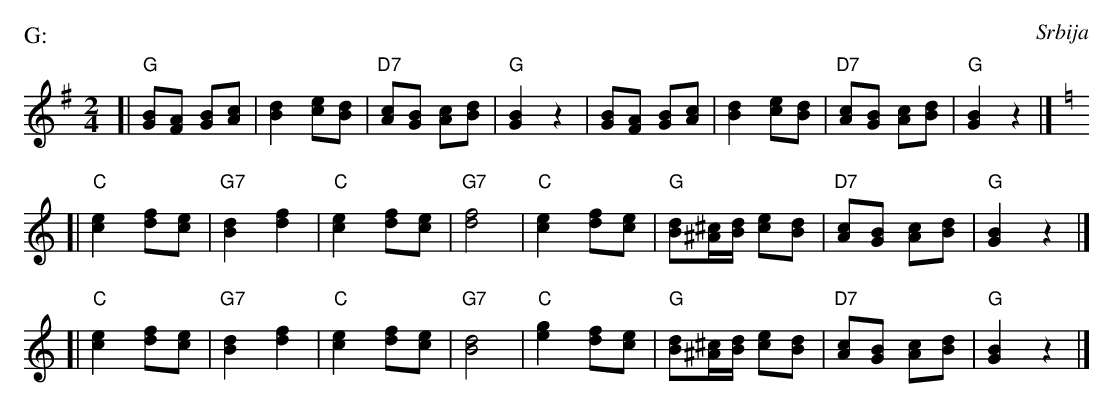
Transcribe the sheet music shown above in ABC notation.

X:1
P: Nataljino Kolo
O: Srbija
M: 2/4
L: 1/8
P: G:
K: G
[| "G"[BG][AF] [BG][cA] | [d2B2] [ec][dB] | "D7"[cA][BG] [cA][dB] | "G"[B2G2]z2 \
| [BG][AF] [BG][cA] | [d2B2] [ec][dB] | "D7"[cA][BG] [cA][dB] | "G"[B2G2]z2 |] [K:C]
[| "C"[e2c2] [fd][ec] | "G7"[d2B2] [f2d2] | "C"[e2c2] [fd][ec] | "G7"[f4d4] \
| "C"[e2c2] [fd][ec] | "G"[dB][^c/^A/][d/B/] [ec][dB] | "D7"[cA][BG] [cA][dB] | "G"[B2G2]z2 |]
[| "C"[e2c2] [fd][ec] | "G7"[d2B2] [f2d2] | "C"[e2c2] [fd][ec] | "G7"[d4B4] \
| "C"[g2e2] [fd][ec] | "G"[dB][^c/^A/][d/B/] [ec][dB] | "D7"[cA][BG] [cA][dB] | "G"[B2G2]z2 |]
